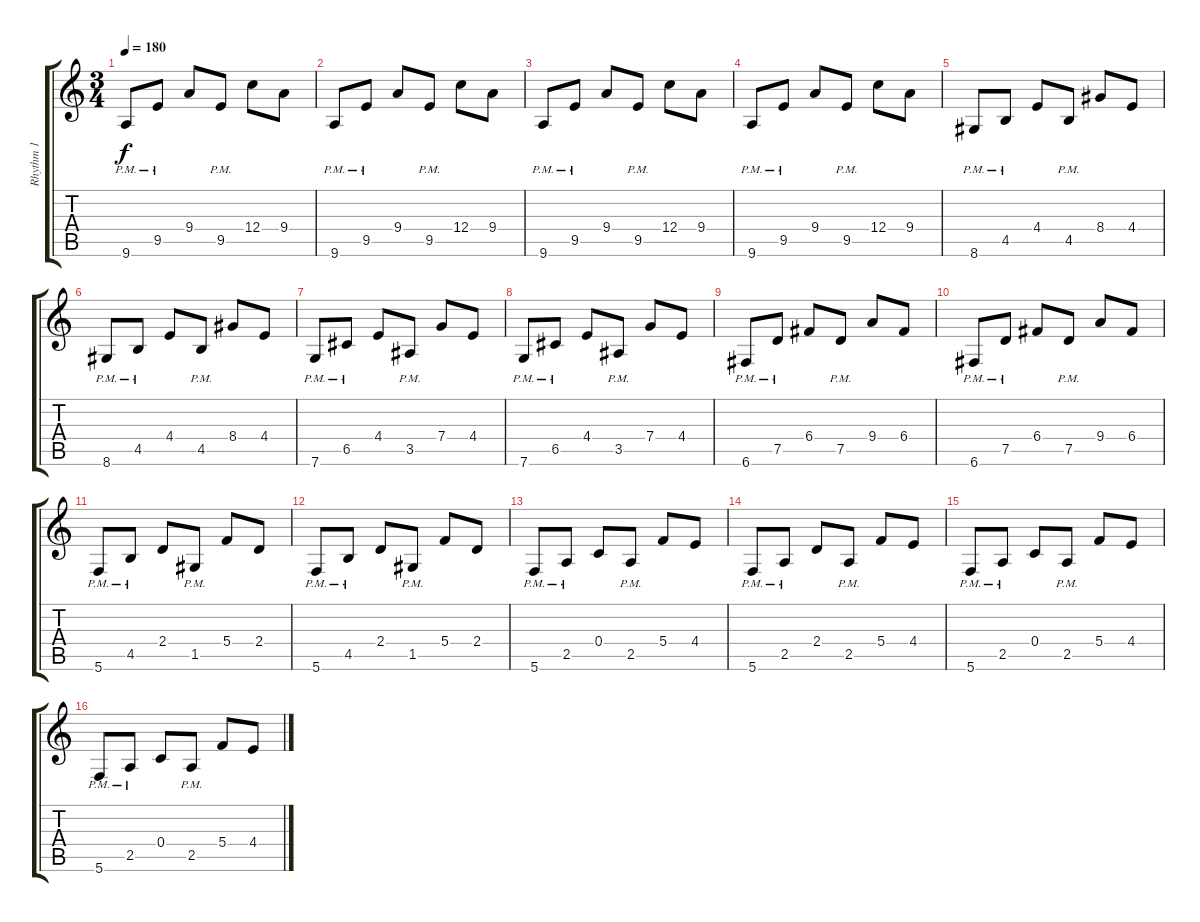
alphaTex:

\track ("Rhythm 1" "Rhythm 1") {instrument overdrivenguitar}
\staff {score tabs}
\tuning (D4 A3 F3 C3 G2 C2) {hide}
\ts (3 4)
\tempo 180
\clef g2
\ks c
9.6{pm}.8{dy f} 9.5{pm}.8 9.4.8 9.5{pm}.8 12.4.8 9.4.8 |
9.6{pm}.8 9.5{pm}.8 9.4.8 9.5{pm}.8 12.4.8 9.4.8 |
9.6{pm}.8 9.5{pm}.8 9.4.8 9.5{pm}.8 12.4.8 9.4.8 |
9.6{pm}.8 9.5{pm}.8 9.4.8 9.5{pm}.8 12.4.8 9.4.8 |
8.6{pm}.8 4.5{pm}.8 4.4.8 4.5{pm}.8 8.4.8 4.4.8 |
8.6{pm}.8 4.5{pm}.8 4.4.8 4.5{pm}.8 8.4.8 4.4.8 |
7.6{pm}.8 6.5{pm}.8 4.4.8 3.5{pm}.8 7.4.8 4.4.8 |
7.6{pm}.8 6.5{pm}.8 4.4.8 3.5{pm}.8 7.4.8 4.4.8 |
6.6{pm}.8 7.5{pm}.8 6.4.8 7.5{pm}.8 9.4.8 6.4.8 |
6.6{pm}.8 7.5{pm}.8 6.4.8 7.5{pm}.8 9.4.8 6.4.8 |
5.6{pm}.8 4.5{pm}.8 2.4.8 1.5{pm}.8 5.4.8 2.4.8 |
5.6{pm}.8 4.5{pm}.8 2.4.8 1.5{pm}.8 5.4.8 2.4.8 |
5.6{pm}.8 2.5{pm}.8 0.4.8 2.5{pm}.8 5.4.8 4.4.8 |
5.6{pm}.8 2.5{pm}.8 2.4.8 2.5{pm}.8 5.4.8 4.4.8 |
5.6{pm}.8 2.5{pm}.8 0.4.8 2.5{pm}.8 5.4.8 4.4.8 |
5.6{pm}.8 2.5{pm}.8 0.4.8 2.5{pm}.8 5.4.8 4.4.8
